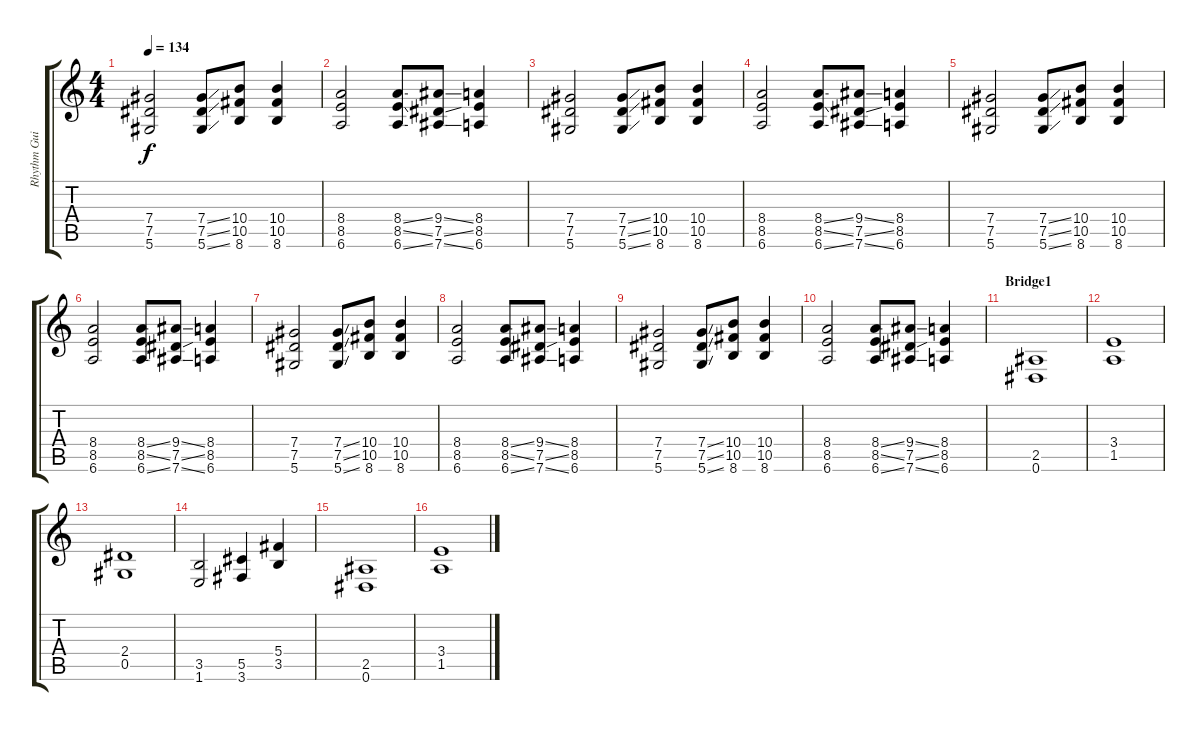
\track ("Rhythm Guitar" "Rhythm Gui") {instrument distortionguitar}
\staff {score tabs}
\tuning (Eb4 Bb3 Gb3 Db3 Ab2 Eb2) {hide}
\ts (4 4)
\tempo 134
\clef g2
\ks c
(7.4 7.5 5.6).2{dy f} (7.4{ss} 7.5{ss} 5.6{ss}).8 (10.4 10.5 8.6).8 (10.4 10.5 8.6).4 |
(8.4 8.5 6.6).2 (8.4{ss} 8.5{ss} 6.6{ss}).8 (9.4{ss} 7.5{ss} 7.6{ss}).8 (8.4 8.5 6.6).4 |
(7.4 7.5 5.6).2 (7.4{ss} 7.5{ss} 5.6{ss}).8 (10.4 10.5 8.6).8 (10.4 10.5 8.6).4 |
(8.4 8.5 6.6).2 (8.4{ss} 8.5{ss} 6.6{ss}).8 (9.4{ss} 7.5{ss} 7.6{ss}).8 (8.4 8.5 6.6).4 |
(7.4 7.5 5.6).2 (7.4{ss} 7.5{ss} 5.6{ss}).8 (10.4 10.5 8.6).8 (10.4 10.5 8.6).4 |
(8.4 8.5 6.6).2 (8.4{ss} 8.5{ss} 6.6{ss}).8 (9.4{ss} 7.5{ss} 7.6{ss}).8 (8.4 8.5 6.6).4 |
(7.4 7.5 5.6).2 (7.4{ss} 7.5{ss} 5.6{ss}).8 (10.4 10.5 8.6).8 (10.4 10.5 8.6).4 |
(8.4 8.5 6.6).2 (8.4{ss} 8.5{ss} 6.6{ss}).8 (9.4{ss} 7.5{ss} 7.6{ss}).8 (8.4 8.5 6.6).4 |
(7.4 7.5 5.6).2 (7.4{ss} 7.5{ss} 5.6{ss}).8 (10.4 10.5 8.6).8 (10.4 10.5 8.6).4 |
(8.4 8.5 6.6).2 (8.4{ss} 8.5{ss} 6.6{ss}).8 (9.4{ss} 7.5{ss} 7.6{ss}).8 (8.4 8.5 6.6).4 |
\section ("" "Bridge1")
(2.5 0.6).1 |
(3.4 1.5).1 |
(2.4 0.5).1 |
(3.5 1.6).2 (5.5 3.6).4 (5.4 3.5).4 |
(2.5 0.6).1 |
(3.4 1.5).1
